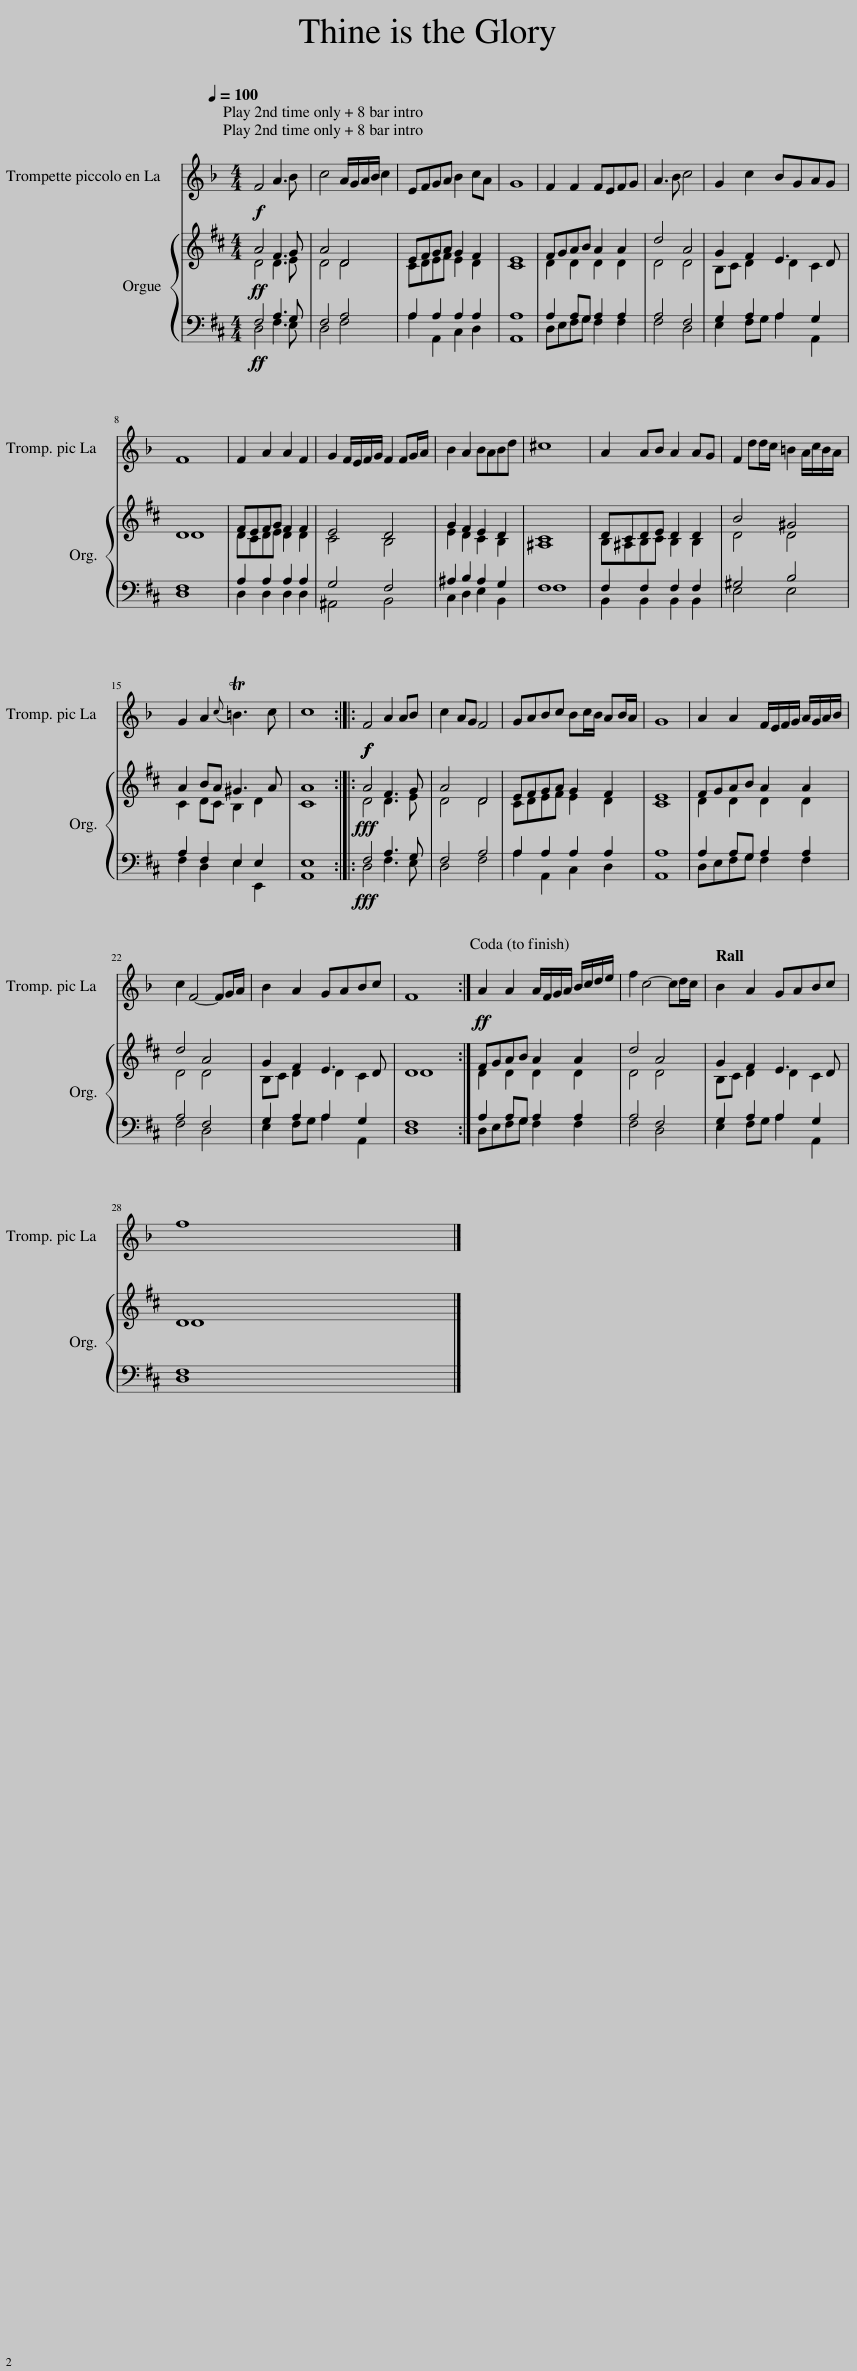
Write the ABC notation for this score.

X:1
%%score 1 { ( 2 3 ) | ( 4 5 ) }
L:1/8
Q:1/4=100
M:4/4
I:linebreak $
K:D
V:1 treble transpose=9
V:2 treble
V:3 treble
V:4 bass
V:5 bass
V:1
[K:F]!f! F4 A3 B | c4 A/G/A/B/ c2 | EFGA B2 cA | G8 | F2 F2 FEFG | %5
 A3 B c4 | G2 c2 BGAG |$ F8 | F2 A2 A2 F2 | G2 F/E/F/G/ F2 FG/A/ | %10
 B2 A2 BABd | ^c8 | A2 AB A2 AG | F2 dd/c/ =B2 A/c/B/A/ |$ G2 A2{c} T=B3 c | %15
 c8 ::!f!!f! F4 A2 AB | c2 AG F4 | GABc Bc/B/ AB/A/ | G8 | %20
 A2 A2 F/E/F/G/ A/G/A/B/ |$ c2 F4- FG/A/ | B2 A2 GABc | F8 :|!ff! A2 A2 A/F/G/A/ B/c/d/e/ | %25
 f2 c4- cd/c/ |[Q:1/4=80] B2 A2 GABc |$ f8 |] %28
V:2
!ff! A4 F3 G | A4 D4 | EFGA G2 F2 | E8 | FGAB A2 A2 | %5
 d4 A4 | G2 F2 E3 D |$ D8 | FEFG F2 F2 | E4 D4 | %10
 G2 F2 E2 D2 | [^A,C]8 | DCDE D2 D2 | B4 ^G4 |$ A2 BA ^G3 A | %15
 A8 ::!fff! A4 F3 G | A4 D4 | EFGA G2 F2 | E8 | %20
 FGAB A2 A2 |$ d4 A4 | G2 F2 E3 D | D8 :| FGAB A2 A2 | %25
 d4 A4 | G2 F2 E3 D |$ D8 |] %28
V:3
 D4 D3 E | D4 D4 | CDEF E2 D2 | C8 | D2 D2 D2 D2 | %5
 D4 D4 | B,C D2 D2 C2 |$ D8 | DCDE D2 D2 | C4 B,4 | %10
 E2 D2 C2 B,2 | x8 | B,^A,B,C B,2 B,2 | D4 D4 |$ C2 DC B,2 D2 | %15
 C8 :: D4 D3 E | D4 D4 | CDEF E2 D2 | C8 | %20
 D2 D2 D2 D2 |$ D4 D4 | B,C D2 D2 C2 | D8 :| D2 D2 D2 D2 | %25
 D4 D4 | B,C D2 D2 C2 |$ D8 |] %28
V:4
!ff! F,4 A,3 G, | F,4 A,4 | A,2 A,2 A,2 A,2 | A,8 | A,2 A,G, A,2 A,2 | %5
 A,4 F,4 | G,2 A,2 A,2 G,2 |$ F,8 | A,2 A,2 A,2 A,2 | G,4 F,4 | %10
 ^A,2 B,2 A,2 G,2 | F,8 | F,2 F,2 F,2 F,2 | ^G,4 B,4 |$ A,2 F,2 E,2 E,2 | %15
 E,8 ::!fff! F,4 A,3 G, | F,4 A,4 | A,2 A,2 A,2 A,2 | A,8 | %20
 A,2 A,G, A,2 A,2 |$ A,4 F,4 | G,2 A,2 A,2 G,2 | F,8 :| A,2 A,G, A,2 A,2 | %25
 A,4 F,4 | G,2 A,2 A,2 G,2 |$ F,8 |] %28
V:5
 D,4 F,3 E, | D,4 F,4 | A,2 A,,2 C,2 D,2 | A,,8 | D,E,F,G, F,2 F,2 | %5
 F,4 D,4 | E,2 F,G, A,2 A,,2 |$ D,8 | D,2 D,2 D,2 D,2 | ^A,,4 B,,4 | %10
 C,2 D,2 E,2 B,,2 | F,8 | B,,2 B,,2 B,,2 B,,2 | E,4 E,4 |$ F,2 D,2 E,2 E,,2 | %15
 A,,8 :: D,4 F,3 E, | D,4 F,4 | A,2 A,,2 C,2 D,2 | A,,8 | %20
 D,E,F,G, F,2 F,2 |$ F,4 D,4 | E,2 F,G, A,2 A,,2 | D,8 :| D,E,F,G, F,2 F,2 | %25
 F,4 D,4 | E,2 F,G, A,2 A,,2 |$ D,8 |] %28
